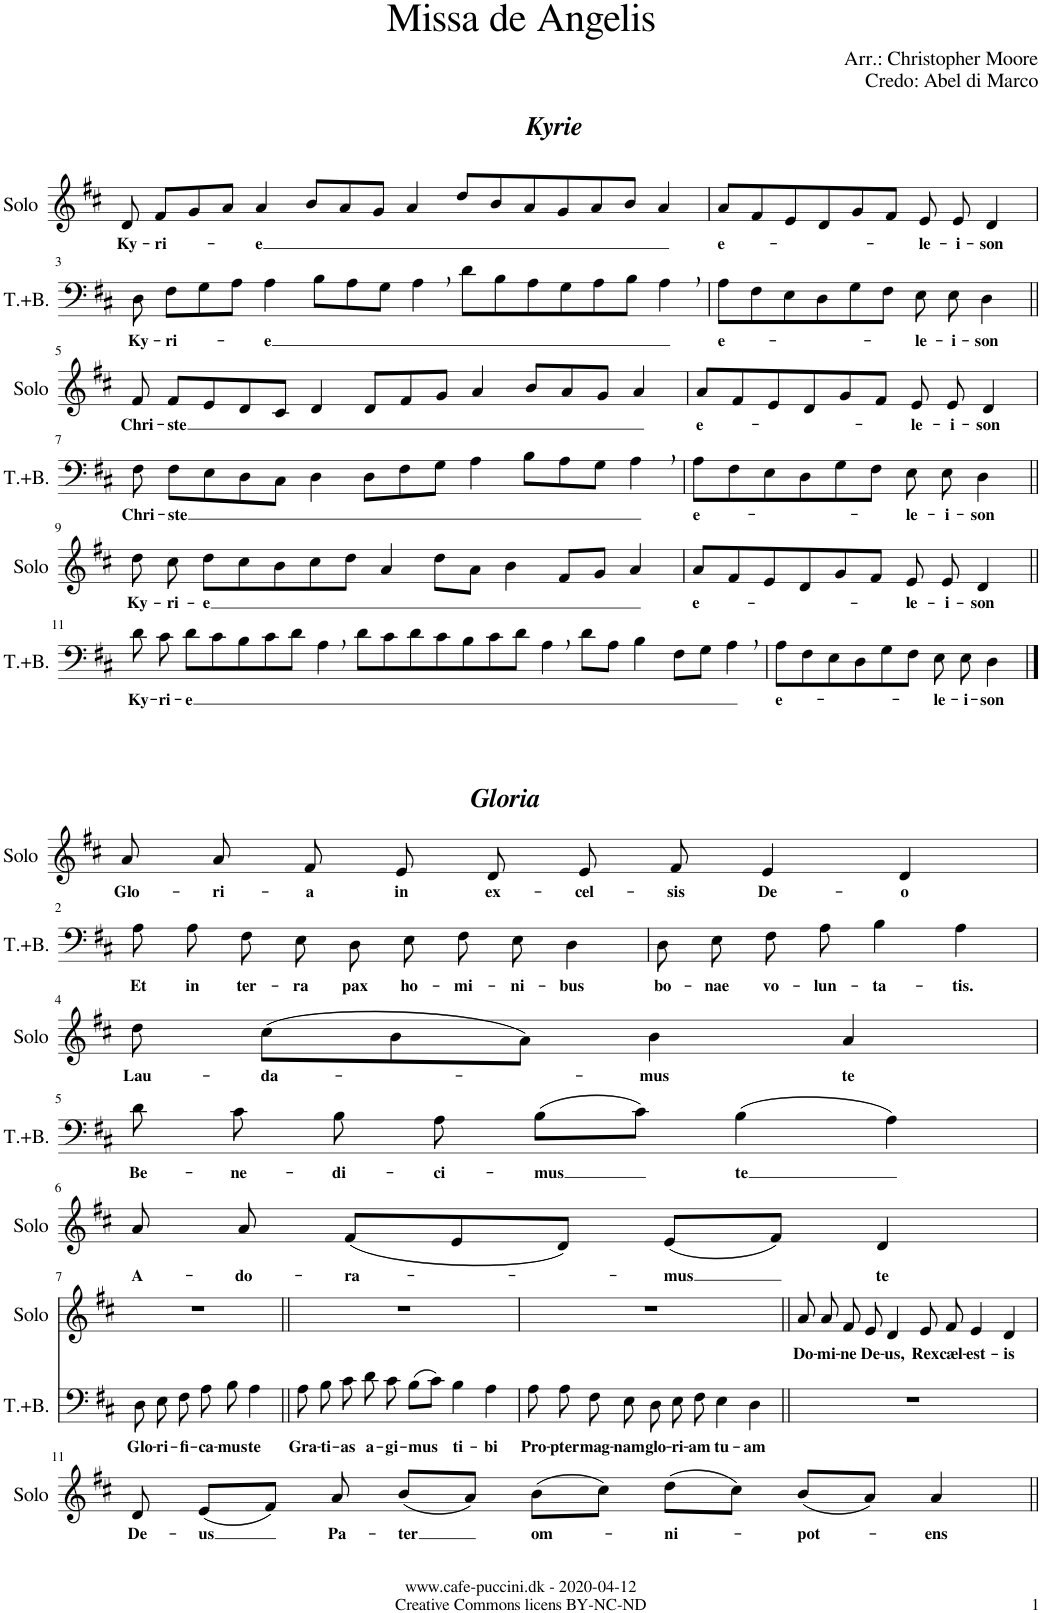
**kern	**text	**kern	**text
*part2	*part2	*part1	*part1
*staff2	*staff2	*staff1	*staff1
*I"T. +B.	*	*I"Solo	*
*I'T.+B.	*	*I'Solo	*
*stria5	*	*	*
*clefF4	*	*clefG2	*
*k[f#c#]	*	*k[f#c#]	*
=1	=1	=1	=1
!	!	!	!LO:LY:b
1r	.	8d/	Ky-
!	!	!	!LO:LY:b
.	.	8f#/L	-ri-
.	.	8g/	.
.	.	8a/J	.
!	!	!	!LO:LY:b
.	.	4a/	-e
.	.	8b/L	.
.	.	8a/	.
1ryy	.	8g/J	.
.	.	4a/	.
.	.	8dd/L	.
.	.	8b/	.
!	!	!LO:TX:a:Bi:t=Kyrie	!
.	.	8a/	.
.	.	8g/	.
.	.	8a/	.
4.ryy	.	8b/J	.
.	.	4a/	.
=2	=2	=2	=2
!	!	!	!LO:LY:b
1r	.	8a/L	e-
.	.	8f#/	.
.	.	8e/	.
.	.	8d/	.
.	.	8g/	.
.	.	8f#/J	.
!	!	!	!LO:LY:b
.	.	8e/	-le-
!	!	!	!LO:LY:b
.	.	8e/	-i-
!	!	!	!LO:LY:b
4ryy	.	4d/	-son
!!LO:LB:g=z
=3	=3	=3	=3
!	!LO:LY:b	!	!
8D\	Ky-	1r	.
!	!LO:LY:b	!	!
8F#\L	-ri-	.	.
8G\	.	.	.
8A\J	.	.	.
!	!LO:LY:b	!	!
4A\	-e	.	.
8B\L	.	.	.
8A\	.	.	.
8G\J	.	1ryy	.
4A,\	.	.	.
8d\L	.	.	.
8B\	.	.	.
8A\	.	.	.
8G\	.	.	.
8A\	.	.	.
8B\J	.	4.ryy	.
4A,\	.	.	.
=4	=4	=4	=4
!	!LO:LY:b	!	!
8A\L	e-	1r	.
8F#\	.	.	.
8E\	.	.	.
8D\	.	.	.
8G\	.	.	.
8F#\J	.	.	.
!	!LO:LY:b	!	!
8E\	-le-	.	.
!	!LO:LY:b	!	!
8E\	-i-	.	.
!	!LO:LY:b	!	!
4D\	-son	4ryy	.
!!LO:LB:g=z
=5||	=5||	=5||	=5||
!	!	!	!LO:LY:b
1r	.	8f#/	Chri-
!	!	!	!LO:LY:b
.	.	8f#/L	-ste
.	.	8e/	.
.	.	8d/	.
.	.	8c#/J	.
.	.	4d/	.
.	.	8d/L	.
1ryy	.	8f#/	.
.	.	8g/J	.
.	.	4a/	.
.	.	8b/L	.
.	.	8a/	.
.	.	8g/J	.
.	.	4a/	.
8ryy	.	.	.
=6	=6	=6	=6
!	!	!	!LO:LY:b
1r	.	8a/L	e-
.	.	8f#/	.
.	.	8e/	.
.	.	8d/	.
.	.	8g/	.
.	.	8f#/J	.
!	!	!	!LO:LY:b
.	.	8e/	-le-
!	!	!	!LO:LY:b
.	.	8e/	-i-
!	!	!	!LO:LY:b
4ryy	.	4d/	-son
!!LO:LB:g=z
=7	=7	=7	=7
!	!LO:LY:b	!	!
8F#\	Chri-	1r	.
!	!LO:LY:b	!	!
8F#\L	-ste	.	.
8E\	.	.	.
8D\	.	.	.
8C#\J	.	.	.
4D\	.	.	.
8D\L	.	.	.
8F#\	.	1ryy	.
8G\J	.	.	.
4A\	.	.	.
8B\L	.	.	.
8A\	.	.	.
8G\J	.	.	.
4A,\	.	.	.
.	.	8ryy	.
=8	=8	=8	=8
!	!LO:LY:b	!	!
8A\L	e-	1r	.
8F#\	.	.	.
8E\	.	.	.
8D\	.	.	.
8G\	.	.	.
8F#\J	.	.	.
!	!LO:LY:b	!	!
8E\	-le-	.	.
!	!LO:LY:b	!	!
8E\	-i-	.	.
!	!LO:LY:b	!	!
4D\	-son	4ryy	.
!!LO:LB:g=z
=9||	=9||	=9||	=9||
!	!	!	!LO:LY:b
1r	.	8dd\	Ky-
!	!	!	!LO:LY:b
.	.	8cc#\	-ri-
!	!	!	!LO:LY:b
.	.	8dd\L	-e
.	.	8cc#\	.
.	.	8b\	.
.	.	8cc#\	.
.	.	8dd\J	.
.	.	[8a/	.
1ryy	.	8ryy	.
.	.	8dd\L	.
.	.	8a\J	.
.	.	4b\	.
.	.	8f#/L	.
.	.	8g/J	.
.	.	4a/	.
8ryy	.	.	.
=10	=10	=10	=10
!	!	!	!LO:LY:b
1r	.	8a/L	e-
.	.	8a/]	.
.	.	8f#/	.
.	.	8e/	.
.	.	8d/	.
.	.	8g/	.
.	.	8f#/J	.
!	!	!	!LO:LY:b
.	.	8e/	-le-
!	!	!	!LO:LY:b
4.ryy	.	8e/	-i-
!	!	!	!LO:LY:b
.	.	4d/	-son
!!LO:LB:g=z
=11||	=11||	=11||	=11||
!	!LO:LY:b	!	!
8d\	Ky-	1r	.
!	!LO:LY:b	!	!
8c#\	-ri-	.	.
!	!LO:LY:b	!	!
8d\L	-e	.	.
8c#\	.	.	.
8B\	.	.	.
8c#\	.	.	.
8d\J	.	.	.
[8A\	.	.	.
8ryy	.	0ryy	.
8d\L	.	.	.
8c#\	.	.	.
8d\	.	.	.
8c#\	.	.	.
8B\	.	.	.
8c#\	.	.	.
8d\J	.	.	.
4A,\	.	.	.
8d\L	.	.	.
8A\J	.	.	.
4B\	.	.	.
8F#\L	.	.	.
8G\J	.	.	.
4A,\	.	4ryy	.
=12	=12	=12	=12
!	!LO:LY:b	!	!
8A\L	e-	1r	.
8A,\]	.	.	.
8F#\	.	.	.
8E\	.	.	.
8D\	.	.	.
8G\	.	.	.
8F#\J	.	.	.
!	!LO:LY:b	!	!
8E\	-le-	.	.
!	!LO:LY:b	!	!
8E\	-i-	4.ryy	.
!	!LO:LY:b	!	!
4D\	-son	.	.
!!LO:LB:g=z
==1	==1	==1	==1
*stria5	*	*	*
*clefF4	*	*	*
*k[f#c#]	*	*k[f#c#]	*
!	!	!LO:TX:a:Bi:t=Gloria	!
!	!	!	!LO:LY:b
1r	.	8a/	Glo-
!	!	!	!LO:LY:b
.	.	8a/	-ri-
!	!	!	!LO:LY:b
.	.	8f#/	-a
!	!	!	!LO:LY:b
.	.	8e/	in
!	!	!	!LO:LY:b
.	.	8d/	ex-
!	!	!	!LO:LY:b
.	.	8e/	-cel-
!	!	!	!LO:LY:b
.	.	8f#/	-sis
!	!	!	!LO:LY:b
.	.	[8e/	De-
4.ryy	.	8ryy	.
!	!	!	!LO:LY:b
.	.	4d/	-o
!!LO:LB:g=z
=2	=2	=2	=2
!	!LO:LY:b	!	!
8A\	Et	1r	.
!	!LO:LY:b	!	!
8A\	in	.	.
!	!LO:LY:b	!	!
8F#\	ter-	.	.
!	!LO:LY:b	!	!
8E\	-ra	.	.
!	!LO:LY:b	!	!
8D\	pax	.	.
!	!LO:LY:b	!	!
8E\	ho-	.	.
!	!LO:LY:b	!	!
8F#\	-mi-	.	.
!	!LO:LY:b	!	!
8E\	-ni-	.	.
!	!LO:LY:b	!	!
4D\	-bus	8e/]	.
.	.	8ryy	.
=3	=3	=3	=3
!	!LO:LY:b	!	!
8D\	bo-	1r	.
!	!LO:LY:b	!	!
8E\	-nae	.	.
!	!LO:LY:b	!	!
8F#\	vo-	.	.
!	!LO:LY:b	!	!
8A\	-lun-	.	.
!	!LO:LY:b	!	!
4B\	-ta-	.	.
!	!LO:LY:b	!	!
4A\	-tis.	.	.
!!LO:LB:g=z
=4	=4	=4	=4
!	!	!	!LO:LY:b
1r	.	8dd\	Lau-
!	!	!	!LO:LY:b
.	.	(>8cc#\L	-da-
.	.	8b\	.
.	.	8a\J)	.
!	!	!	!LO:LY:b
.	.	4b\	-mus
!	!	!	!LO:LY:b
.	.	4a/	te
!!LO:LB:g=z
=5	=5	=5	=5
!	!LO:LY:b	!	!
8d\	Be-	1r	.
!	!LO:LY:b	!	!
8c#\	-ne-	.	.
!	!LO:LY:b	!	!
8B\	-di-	.	.
!	!LO:LY:b	!	!
8A\	-ci-	.	.
!	!LO:LY:b	!	!
(>8B\L	-mus	.	.
8c#\J)	.	.	.
!	!LO:LY:b	!	!
(>4B\	te	.	.
4A\)	.	4ryy	.
!!LO:LB:g=z
=6	=6	=6	=6
!	!	!	!LO:LY:b
1r	.	8a/	A-
!	!	!	!LO:LY:b
.	.	8a/	-do-
!	!	!	!LO:LY:b
.	.	(<8f#/L	-ra-
.	.	8e/	.
.	.	8d/J)	.
!	!	!	!LO:LY:b
.	.	(<8e/L	-mus
.	.	8f#/J)	.
!	!	!	!LO:LY:b
.	.	[8d/	te
!!LO:LB:g=z
=7	=7	=7	=7
!	!LO:LY:b	!	!
8D\	Glo-	1r	.
!	!LO:LY:b	!	!
8E\	-ri-	.	.
!	!LO:LY:b	!	!
8F#\	-fi-	.	.
!	!LO:LY:b	!	!
8A\	-ca-	.	.
!	!LO:LY:b	!	!
8B\	-mus	.	.
!	!LO:LY:b	!	!
4A\	te	.	.
4ryy	.	.	.
.	.	8d/]	.
=8||	=8||	=8||	=8||
!	!LO:LY:b	!	!
8A\	Gra-	1r	.
!	!LO:LY:b	!	!
8B\	-ti-	.	.
!	!LO:LY:b	!	!
8c#\	-as	.	.
!	!LO:LY:b	!	!
8d\	a-	.	.
!	!LO:LY:b	!	!
8c#\	-gi-	.	.
!	!LO:LY:b	!	!
(>8B\L	-mus	.	.
8c#\J)	.	.	.
!	!LO:LY:b	!	!
[8B\	ti-	.	.
8ryy	.	4.ryy	.
!	!LO:LY:b	!	!
4A\	-bi	.	.
=9	=9	=9	=9
!	!LO:LY:b	!	!
8A\	Pro-	1r	.
8B\]	.	.	.
!	!LO:LY:b	!	!
8A\	-pter	.	.
!	!LO:LY:b	!	!
8F#\	mag-	.	.
!	!LO:LY:b	!	!
8E\	-nam	.	.
!	!LO:LY:b	!	!
8D\	glo-	.	.
!	!LO:LY:b	!	!
8E\	-ri-	.	.
!	!LO:LY:b	!	!
8F#\	-am	.	.
!	!LO:LY:b	!	!
[8E\	tu-	4.ryy	.
!	!LO:LY:b	!	!
4D\	-am	.	.
=10||	=10||	=10||	=10||
!	!	!	!LO:LY:b
1r	.	8a/	Do-
!	!	!	!LO:LY:b
.	.	8a/	-mi-
!	!	!	!LO:LY:b
.	.	8f#/	-ne
!	!	!	!LO:LY:b
.	.	8e/	De-
!	!	!	!LO:LY:b
.	.	4d/	-us,
!	!	!	!LO:LY:b
.	.	8e/	Rex
!	!	!	!LO:LY:b
.	.	8f#/	cæl-
!	!	!	!LO:LY:b
8E\]	.	4e/	-est-
4.ryy	.	.	.
!	!	!	!LO:LY:b
.	.	4d/	-is
!!LO:LB:g=z
=11	=11	=11	=11
!	!	!	!LO:LY:b
1r	.	8d/	De-
!	!	!	!LO:LY:b
.	.	(<8e/L	-us
.	.	8f#/J)	.
!	!	!	!LO:LY:b
.	.	8a/	Pa-
!	!	!	!LO:LY:b
.	.	(<8b/L	-ter
.	.	8a/J)	.
!	!	!	!LO:LY:b
.	.	(>8b\L	om-
.	.	8cc#\J)	.
!	!	!	!LO:LY:b
2.ryy	.	(>8dd\L	-ni-
.	.	8cc#\J)	.
!	!	!	!LO:LY:b
.	.	(<8b/L	-pot-
.	.	8a/J)	.
!	!	!	!LO:LY:b
.	.	4a/	-ens
=||	=||	=||	=||
*-	*-	*-	*-
